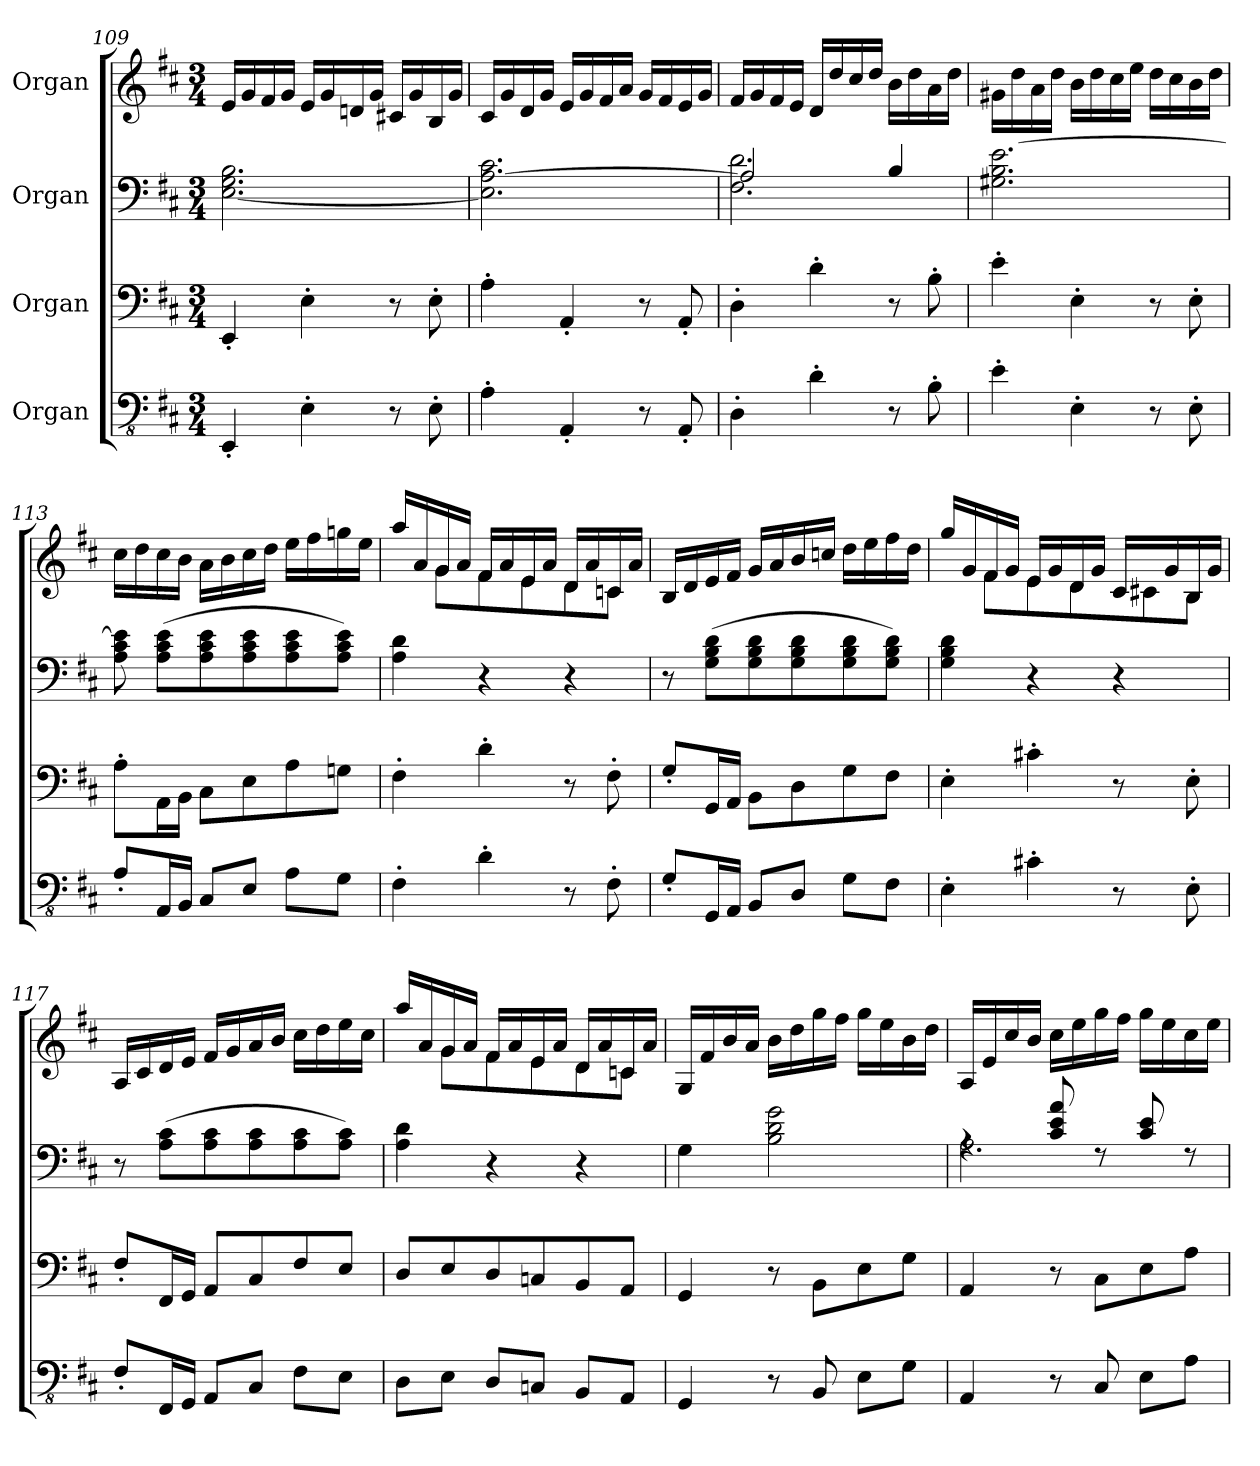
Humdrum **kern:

**kern	**kern	**kern	**kern
*part4	*part3	*part2	*part1
*staff4	*staff3	*staff2	*staff1
*I"Organ	*I"Organ	*I"Organ	*I"Organ
*clefFv4	*clefF4	*clefF4	*clefG2
*k[f#c#]	*k[f#c#]	*k[f#c#]	*k[f#c#]
*M3/4	*M3/4	*M3/4	*M3/4
=109	=109	=109	=109
4EEE'/	4EE'/	[2.E\ 2.G\ 2.B\	16e/LL
.	.	.	16g/
.	.	.	16f#/
.	.	.	16g/JJ
4EE'\	4E'\	.	16e/LL
.	.	.	16g/
.	.	.	16dn/
.	.	.	16g/JJ
8r	8r	.	16c#X/LL
.	.	.	16g/
8EE'\	8E'\	.	16B/
.	.	.	16g/JJ
=110	=110	=110	=110
4AA'\	4A'\	2.E\] [2.A\ 2.c#\	16c#/LL
.	.	.	16g/
.	.	.	16d/
.	.	.	16g/JJ
4AAA'/	4AA'/	.	16e/LL
.	.	.	16g/
.	.	.	16f#/
.	.	.	16a/JJ
8r	8r	.	16g/LL
.	.	.	16f#/
8AAA'/	8AA'/	.	16e/
.	.	.	16g/JJ
!!LO:PB:g=z
=111	=111	=111	=111
*	*	*^	*
4DD'\	4D'\	2.F#\ 2.d\	2A/]	16f#/LL
.	.	.	.	16g/
.	.	.	.	16f#/
.	.	.	.	16e/JJ
4D'\	4d'\	.	.	16d/LL
.	.	.	.	16dd/
.	.	.	.	16cc#/
.	.	.	.	16dd/JJ
8r	8r	.	4B/	16b\LL
.	.	.	.	16dd\
8BB'\	8B'\	.	.	16a\
.	.	.	.	16dd\JJ
*	*	*v	*v	*
=112	=112	=112	=112
4E'\	4e'\	2.G#X\ 2.B\ [2.e\	16g#X\LL
.	.	.	16dd\
.	.	.	16a\
.	.	.	16dd\JJ
4EE'\	4E'\	.	16b\LL
.	.	.	16dd\
.	.	.	16cc#\
.	.	.	16ee\JJ
8r	8r	.	16dd\LL
.	.	.	16cc#\
8EE'\	8E'\	.	16b\
.	.	.	16dd\JJ
=113	=113	=113	=113
8AA'/L	8A'\L	8A\ 8c#\ 8e\]	16cc#\LL
.	.	.	16dd\
16AAA/L	16AA\L	(8A\ 8c#\ 8e\L	16cc#\
16BBB/JJ	16BB\JJ	.	16b\JJ
8CC#/L	8C#\L	8A\ 8c#\ 8e\	16a\LL
.	.	.	16b\
8EE/J	8E\	8A\ 8c#\ 8e\	16cc#\
.	.	.	16dd\JJ
8AA\L	8A\	8A\ 8c#\ 8e\	16ee\LL
.	.	.	16ff#\
8GG\J	8Gn\J	8A\ 8c#\ 8e\J)	16ggn\
.	.	.	16ee\JJ
=114	=114	=114	=114
*	*	*	*^
4FF#'\	4F#'\	4A\ 4d\	16aa/LL	8ryy
.	.	.	16a/	.
.	.	.	16g/	8g\L
.	.	.	16a/JJ	.
4D'\	4d'\	4r	16f#/LL	8f#\
.	.	.	16a/	.
.	.	.	16e/	8e\
.	.	.	16a/JJ	.
8r	8r	4r	16d/LL	8d\
.	.	.	16a/	.
8FF#'\	8F#'\	.	16cn/	8c\J
.	.	.	16a/JJ	.
*	*	*	*v	*v
!!LO:LB:g=z
=115	=115	=115	=115
8GG'/L	8G'/L	8r	16B/LL
.	.	.	16d/
16GGG/L	16GG/L	(8G\ 8B\ 8d\L	16e/
16AAA/JJ	16AA/JJ	.	16f#/JJ
8BBB/L	8BB\L	8G\ 8B\ 8d\	16g/LL
.	.	.	16a/
8DD/J	8D\	8G\ 8B\ 8d\	16b/
.	.	.	16ccn/JJ
8GG\L	8G\	8G\ 8B\ 8d\	16dd\LL
.	.	.	16ee\
8FF#\J	8F#\J	8G\ 8B\ 8d\J)	16ff#\
.	.	.	16dd\JJ
=116	=116	=116	=116
*	*	*	*^
4EE'\	4E'\	4G\ 4B\ 4d\	16gg/LL	8ryy
.	.	.	16g/	.
.	.	.	16f#/	8f#\L
.	.	.	16g/JJ	.
4C#X'\	4c#X'\	4r	16e/LL	8e\
.	.	.	16g/	.
.	.	.	16d/	8d\
.	.	.	16g/JJ	.
8r	8r	4r	16c#/LL	8c#X\
.	.	.	16g/	.
8EE'\	8E'\	.	16B/	8B\J
.	.	.	16g/JJ	.
*	*	*	*v	*v
=117	=117	=117	=117
8FF#'/L	8F#'/L	8r	16A/LL
.	.	.	16c#/
16FFF#/L	16FF#/L	(8A\ 8c#\L	16d/
16GGG/JJ	16GG/JJ	.	16e/JJ
8AAA/L	8AA/L	8A\ 8c#\	16f#/LL
.	.	.	16g/
8CC#/J	8C#/	8A\ 8c#\	16a/
.	.	.	16b/JJ
8FF#\L	8F#/	8A\ 8c#\	16cc#\LL
.	.	.	16dd\
8EE\J	8E/J	8A\ 8c#\J)	16ee\
.	.	.	16cc#\JJ
=118	=118	=118	=118
*	*	*	*^
8DD\L	8D/L	4A\ 4d\	16aa/LL	8ryy
.	.	.	16a/	.
8EE\J	8E/	.	16g/	8g\L
.	.	.	16a/JJ	.
8DD/L	8D/	4r	16f#/LL	8f#\
.	.	.	16a/	.
8CCn/J	8Cn/	.	16e/	8e\
.	.	.	16a/JJ	.
8BBB/L	8BB/	4r	16d/LL	8d\
.	.	.	16a/	.
8AAA/J	8AA/J	.	16cn/	8c\J
.	.	.	16a/JJ	.
*	*	*	*v	*v
!!LO:LB:g=z
=119	=119	=119	=119
4GGG/	4GG/	4G\	16G/LL
.	.	.	16f#/
.	.	.	16b/
.	.	.	16a/JJ
8r	8r	2B\ 2d\ 2g\	16b\LL
.	.	.	16dd\
8BBB/	8BB\L	.	16gg\
.	.	.	16ff#\JJ
8EE\L	8E\	.	16gg\LL
.	.	.	16ee\
8GG\J	8G\J	.	16b\
.	.	.	16dd\JJ
=120	=120	=120	=120
*	*	*^	*
4AAA/	4AA/	4rA	2.A\	16A/LL
.	.	.	.	16e/
.	.	.	.	16cc#/
.	.	.	.	16b/JJ
8r	8r	8c#/ 8e/ 8a/	.	16cc#\LL
.	.	.	.	16ee\
8CC#/	8C#\L	8rF	.	16gg\
.	.	.	.	16ff#\JJ
8EE\L	8E\	8c#/ 8e/	.	16gg\LL
.	.	.	.	16ee\
8AA\J	8A\J	8rF	.	16cc#\
.	.	.	.	16ee\JJ
*	*	*v	*v	*
=	=	=	=
*-	*-	*-	*-
